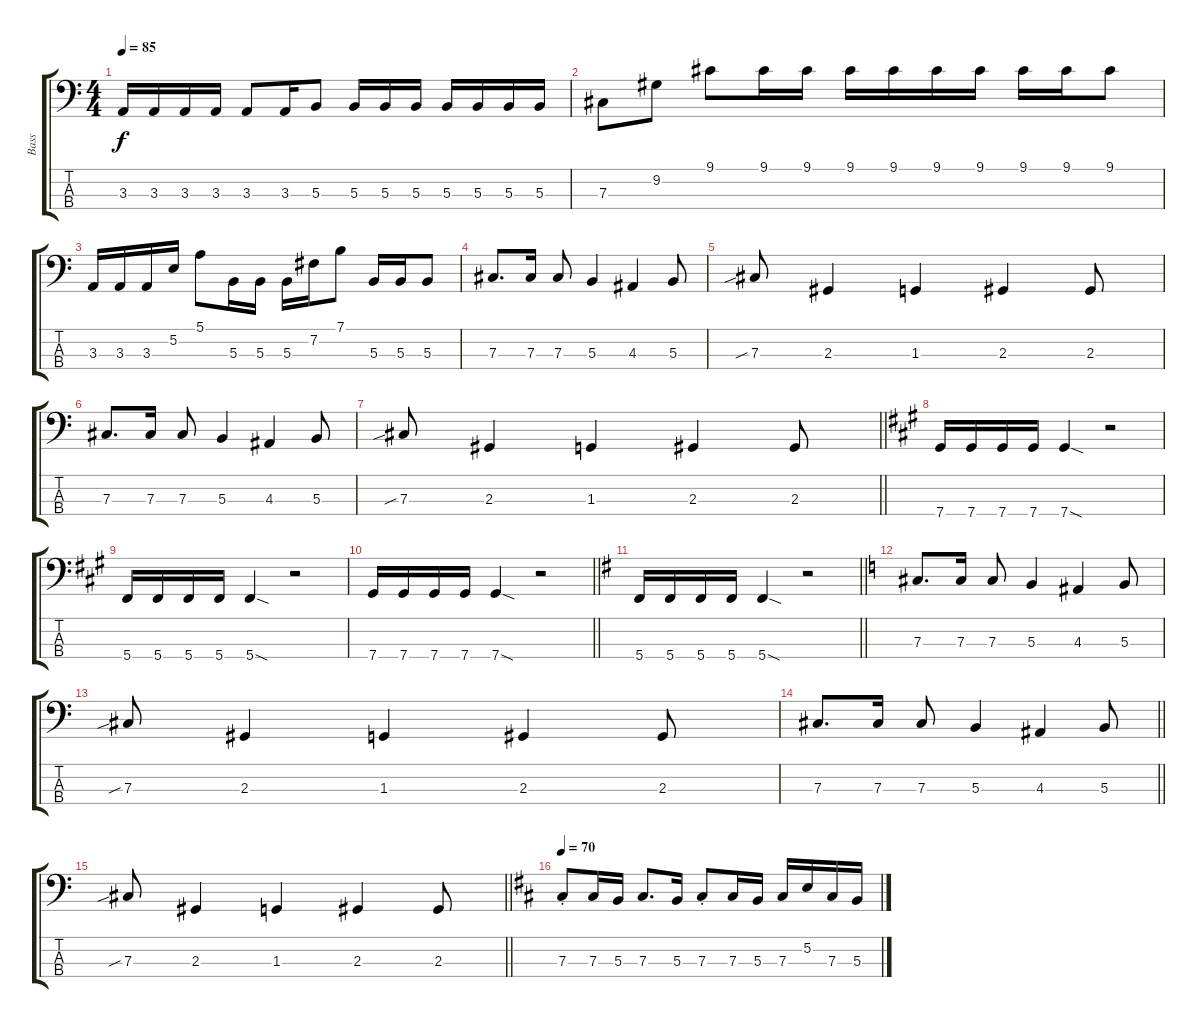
\track ("Bass" "Bass") {instrument electricbassfinger}
\staff {score tabs}
\tuning (E2 B1 Gb1 Db1) {hide}
\ts (4 4)
\tempo 85
\clef f4
\ks c
3.3.16{dy f} 3.3.16 3.3.16 3.3.16 3.3.8 3.3.16 5.3.8 5.3.16 5.3.16 5.3.16 5.3.16 5.3.16 5.3.16 5.3.16 |
7.3.8 9.2.8 9.1.8 9.1.16 9.1.16 9.1.16 9.1.16 9.1.16 9.1.16 9.1.16 9.1.16 9.1.8 |
3.3.16 3.3.16 3.3.16 5.2.16 5.1.8 5.3.16 5.3.16 5.3.16 7.2.16 7.1.8 5.3.16 5.3.16 5.3.8 |
7.3.8{d} 7.3.16 7.3.8 5.3.4 4.3.4 5.3.8 |
7.3{sib}.8 2.3.4 1.3.4 2.3.4 2.3.8 |
7.3.8{d} 7.3.16 7.3.8 5.3.4 4.3.4 5.3.8 |
\barLineRight lightlight
7.3{sib}.8 2.3.4 1.3.4 2.3.4 2.3.8 |
\ks a
7.4.16 7.4.16 7.4.16 7.4.16 7.4{sod}.4 r.2 |
5.4.16 5.4.16 5.4.16 5.4.16 5.4{sod}.4 r.2 |
\barLineRight lightlight
7.4.16 7.4.16 7.4.16 7.4.16 7.4{sod}.4 r.2 |
\barLineRight lightlight
\ks g
5.4.16 5.4.16 5.4.16 5.4.16 5.4{sod}.4 r.2 |
\ks c
7.3.8{d} 7.3.16 7.3.8 5.3.4 4.3.4 5.3.8 |
7.3{sib}.8 2.3.4 1.3.4 2.3.4 2.3.8 |
\barLineRight lightlight
7.3.8{d} 7.3.16 7.3.8 5.3.4 4.3.4 5.3.8 |
\barLineRight lightlight
7.3{sib}.8 2.3.4 1.3.4 2.3.4 2.3.8 |
\tempo 70
\ks d
7.3{st}.8 7.3.16 5.3.16 7.3.8{d} 5.3.16 7.3{st}.8 7.3.16 5.3.16 7.3.16 5.2.16 7.3.16 5.3.16
